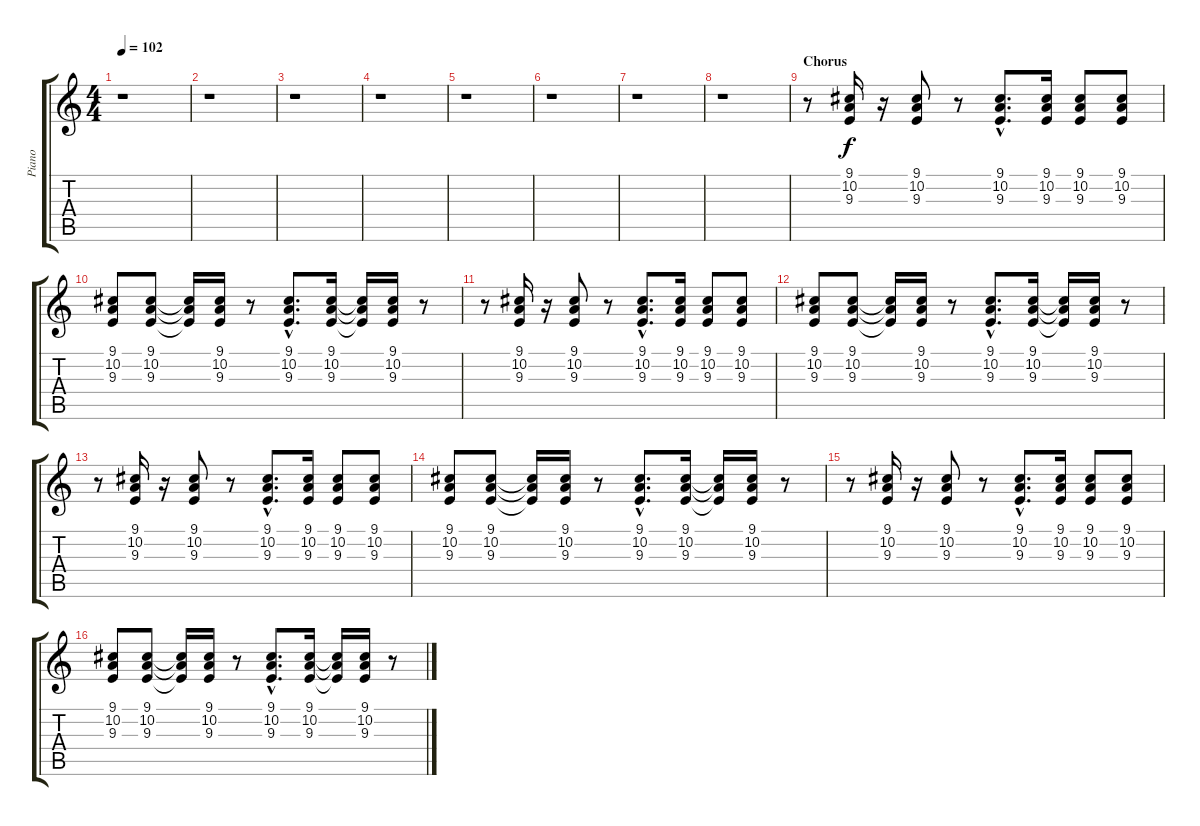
\track ("Piano" "Piano") {instrument acousticgrandpiano}
\staff {score tabs}
\tuning (E4 B3 G3 D3 A2 E2) {hide}
\ts (4 4)
\tempo 102
\clef g2
\ks c
r.1{dy f} |
r.1 |
r.1 |
r.1 |
r.1 |
r.1 |
r.1 |
r.1 |
\section ("" "Chorus")
r.8 (9.1 10.2 9.3).16 r.16 (9.1 10.2 9.3).8 r.8 (9.1{hac} 10.2{hac} 9.3{hac}).8{d} (9.1 10.2 9.3).16 (9.1 10.2 9.3).8 (9.1 10.2 9.3).8 |
(9.1 10.2 9.3).8 (9.1 10.2 9.3).8 (9.1{t} 10.2{t} 9.3{t}).16 (9.1 10.2 9.3).16 r.8 (9.1{hac} 10.2{hac} 9.3{hac}).8{d} (9.1 10.2 9.3).16 (9.1{t} 10.2{t} 9.3{t}).16 (9.1 10.2 9.3).16 r.8 |
r.8 (9.1 10.2 9.3).16 r.16 (9.1 10.2 9.3).8 r.8 (9.1{hac} 10.2{hac} 9.3{hac}).8{d} (9.1 10.2 9.3).16 (9.1 10.2 9.3).8 (9.1 10.2 9.3).8 |
(9.1 10.2 9.3).8 (9.1 10.2 9.3).8 (9.1{t} 10.2{t} 9.3{t}).16 (9.1 10.2 9.3).16 r.8 (9.1{hac} 10.2{hac} 9.3{hac}).8{d} (9.1 10.2 9.3).16 (9.1{t} 10.2{t} 9.3{t}).16 (9.1 10.2 9.3).16 r.8 |
r.8 (9.1 10.2 9.3).16 r.16 (9.1 10.2 9.3).8 r.8 (9.1{hac} 10.2{hac} 9.3{hac}).8{d} (9.1 10.2 9.3).16 (9.1 10.2 9.3).8 (9.1 10.2 9.3).8 |
(9.1 10.2 9.3).8 (9.1 10.2 9.3).8 (9.1{t} 10.2{t} 9.3{t}).16 (9.1 10.2 9.3).16 r.8 (9.1{hac} 10.2{hac} 9.3{hac}).8{d} (9.1 10.2 9.3).16 (9.1{t} 10.2{t} 9.3{t}).16 (9.1 10.2 9.3).16 r.8 |
r.8 (9.1 10.2 9.3).16 r.16 (9.1 10.2 9.3).8 r.8 (9.1{hac} 10.2{hac} 9.3{hac}).8{d} (9.1 10.2 9.3).16 (9.1 10.2 9.3).8 (9.1 10.2 9.3).8 |
(9.1 10.2 9.3).8 (9.1 10.2 9.3).8 (9.1{t} 10.2{t} 9.3{t}).16 (9.1 10.2 9.3).16 r.8 (9.1{hac} 10.2{hac} 9.3{hac}).8{d} (9.1 10.2 9.3).16 (9.1{t} 10.2{t} 9.3{t}).16 (9.1 10.2 9.3).16 r.8
